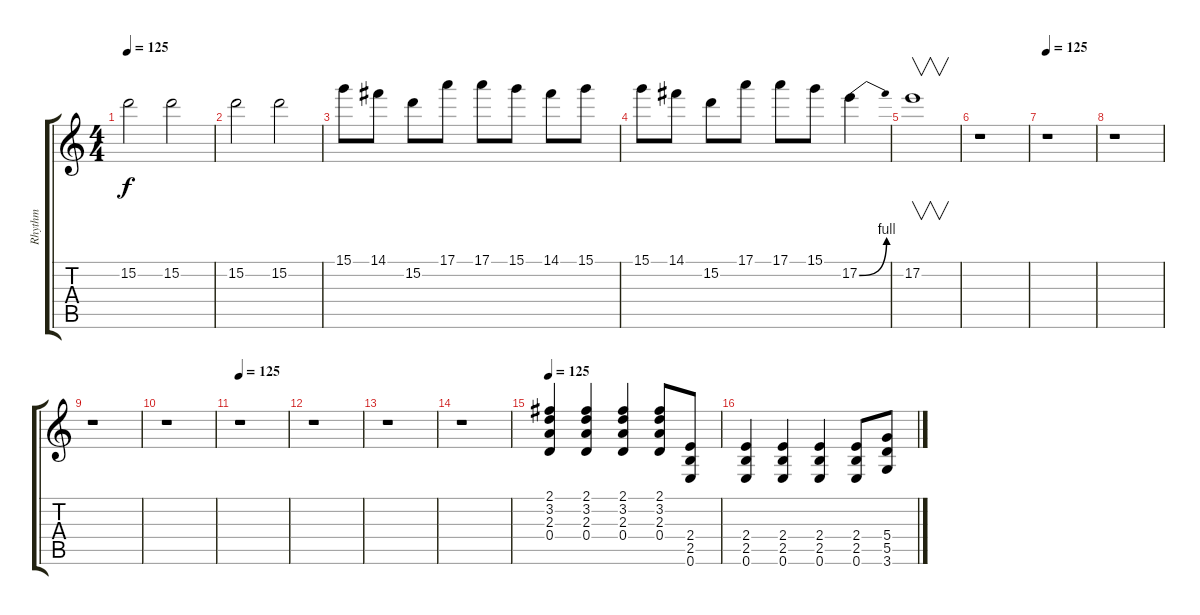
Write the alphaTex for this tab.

\track ("Rhythm" "Rhythm") {instrument acousticguitarsteel}
\staff {score tabs}
\tuning (E4 B3 G3 D3 A2 E2) {hide}
\ts (4 4)
\tempo 125
\clef g2
\ks c
15.2.2{dy f} 15.2.2 |
15.2.2 15.2.2 |
15.1.8 14.1.8 15.2.8 17.1.8 17.1.8 15.1.8 14.1.8 15.1.8 |
15.1.8 14.1.8 15.2.8 17.1.8 17.1.8 15.1.8 17.2{be (bend 0 0 60 4)}.4 |
17.2.1{v} |
r.1 |
\tempo 125
r.1 |
r.1 |
r.1 |
r.1 |
\tempo 125
r.1 |
r.1 |
r.1 |
r.1 |
\tempo 125
(2.1 3.2 2.3 0.4).4 (2.1 3.2 2.3 0.4).4 (2.1 3.2 2.3 0.4).4 (2.1 3.2 2.3 0.4).8 (2.4 2.5 0.6).8 |
(2.4 2.5 0.6).4 (2.4 2.5 0.6).4 (2.4 2.5 0.6).4 (2.4 2.5 0.6).8 (5.4 5.5 3.6).8
